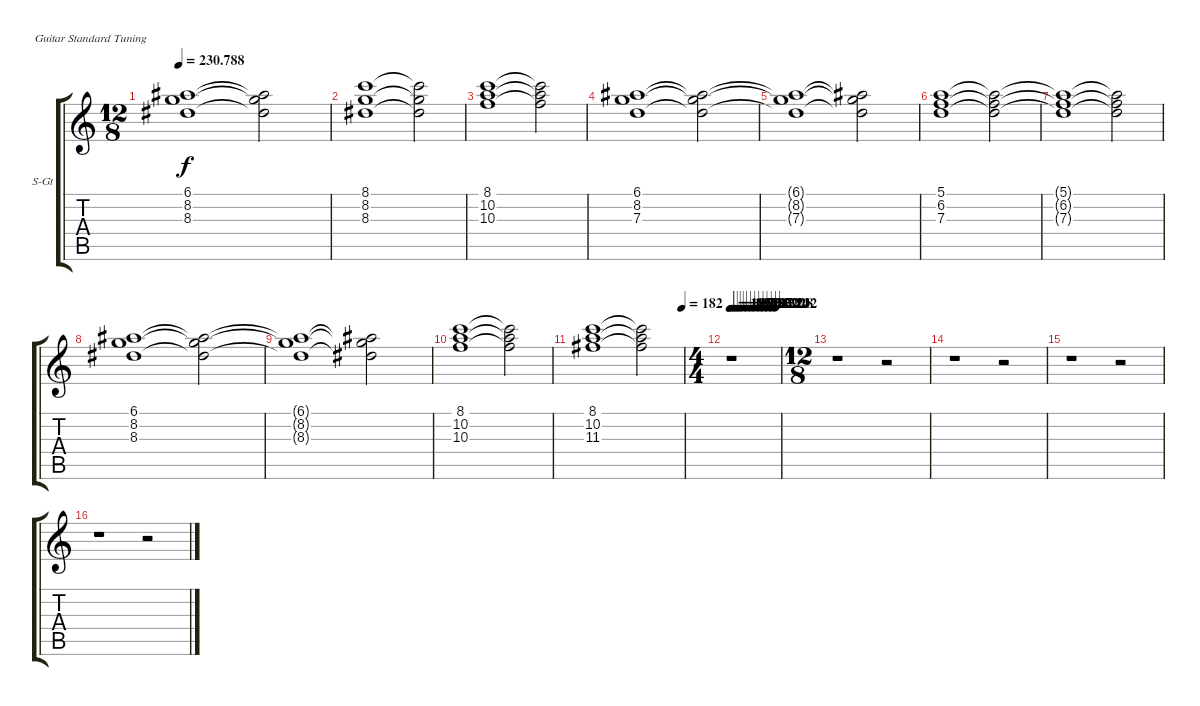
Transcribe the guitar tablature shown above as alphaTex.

\bracketExtendMode groupsimilarinstruments
\firstSystemTrackNameOrientation horizontal
\otherSystemsTrackNameOrientation horizontal
\track ("Синтезатор III" "S-Gt") {instrument drawbarorgan}
\staff {score tabs}
\tuning (E4 B3 G3 D3 A2 E2)
\displaytranspose 12
\ts (12 8)
\tempo
230.788
\accidentals auto
\clef g2
\ottava regular
\simile none
\ks c
(6.1{t} 8.2{t} 8.3{t}).1{dy f} (6.1{t} 8.2{t} 8.3{t}).2 |
(8.1 8.2 8.3).1 (8.1{t} 8.2{t} 8.3{t}).2 |
(8.1 10.2 10.3).1 (8.1{t} 10.2{t} 10.3{t}).2 |
(6.1 8.2 7.3).1 (6.1{t} 8.2{t} 7.3{t}).2 |
(6.1{t} 8.2{t} 7.3{t}).1 (6.1{t} 8.2{t} 7.3{t}).2 |
(5.1 6.2 7.3).1 (5.1{t} 6.2{t} 7.3{t}).2 |
(5.1{t} 6.2{t} 7.3{t}).1 (5.1{t} 6.2{t} 7.3{t}).2 |
(6.1 8.2 8.3).1 (6.1{t} 8.2{t} 8.3{t}).2 |
(6.1{t} 8.2{t} 8.3{t}).1 (6.1{t} 8.2{t} 8.3{t}).2 |
(8.1 10.2 10.3).1 (8.1{t} 10.2{t} 10.3{t}).2 |
\tempo (182 0.986111)
(8.1 10.2 11.3).1 (8.1{t} 10.2{t} 11.3{t}).2 |
\ts (4 4)
\beaming (8 2 2 2 2)
\tempo 183
\tempo (185 0.0104167)
\tempo (187 0.0729167)
\tempo (191 0.135417)
\tempo (195 0.197917)
\tempo (198 0.260417)
\tempo (201 0.34375)
\tempo (207 0.427083)
\tempo (211 0.510417)
\tempo (214 0.59375)
\tempo (220 0.677083)
\tempo (224 0.760417)
\tempo (228 0.84375)
\tempo (232 0.927083)
r.1 |
\ts (12 8)
\beaming (8 2 2 2 6)
r.1 r.2 |
r.1 r.2 |
r.1 r.2 |
r.1 r.2
